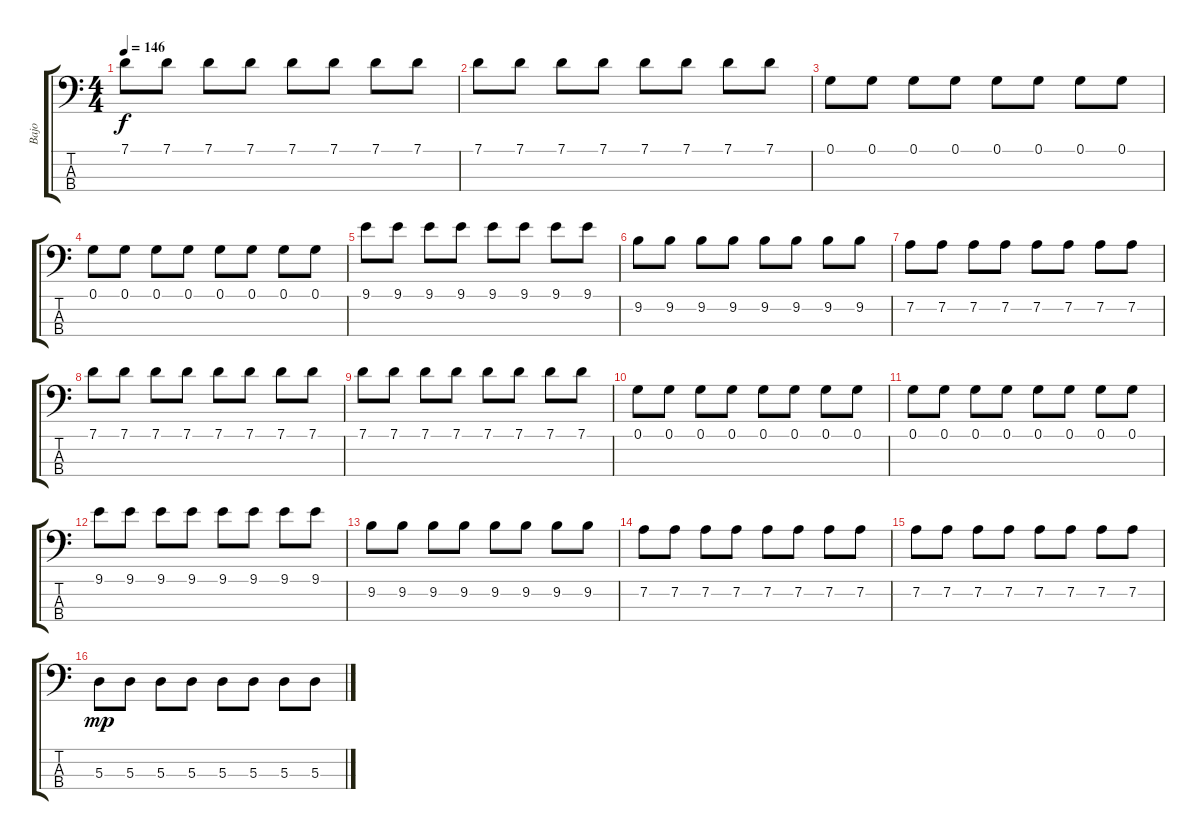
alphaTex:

\track ("Bajo" "Bajo") {instrument electricbasspick}
\staff {score tabs}
\tuning (G2 D2 A1 E1) {hide}
\ts (4 4)
\tempo 146
\clef f4
\ks c
7.1.8{dy f} 7.1.8 7.1.8 7.1.8 7.1.8 7.1.8 7.1.8 7.1.8 |
7.1.8 7.1.8 7.1.8 7.1.8 7.1.8 7.1.8 7.1.8 7.1.8 |
0.1.8 0.1.8 0.1.8 0.1.8 0.1.8 0.1.8 0.1.8 0.1.8 |
0.1.8 0.1.8 0.1.8 0.1.8 0.1.8 0.1.8 0.1.8 0.1.8 |
9.1.8 9.1.8 9.1.8 9.1.8 9.1.8 9.1.8 9.1.8 9.1.8 |
9.2.8 9.2.8 9.2.8 9.2.8 9.2.8 9.2.8 9.2.8 9.2.8 |
7.2.8 7.2.8 7.2.8 7.2.8 7.2.8 7.2.8 7.2.8 7.2.8 |
7.1.8 7.1.8 7.1.8 7.1.8 7.1.8 7.1.8 7.1.8 7.1.8 |
7.1.8 7.1.8 7.1.8 7.1.8 7.1.8 7.1.8 7.1.8 7.1.8 |
0.1.8 0.1.8 0.1.8 0.1.8 0.1.8 0.1.8 0.1.8 0.1.8 |
0.1.8 0.1.8 0.1.8 0.1.8 0.1.8 0.1.8 0.1.8 0.1.8 |
9.1.8 9.1.8 9.1.8 9.1.8 9.1.8 9.1.8 9.1.8 9.1.8 |
9.2.8 9.2.8 9.2.8 9.2.8 9.2.8 9.2.8 9.2.8 9.2.8 |
7.2.8 7.2.8 7.2.8 7.2.8 7.2.8 7.2.8 7.2.8 7.2.8 |
7.2.8 7.2.8 7.2.8 7.2.8 7.2.8 7.2.8 7.2.8 7.2.8 |
5.3.8{dy mp} 5.3.8 5.3.8 5.3.8 5.3.8 5.3.8 5.3.8 5.3.8
